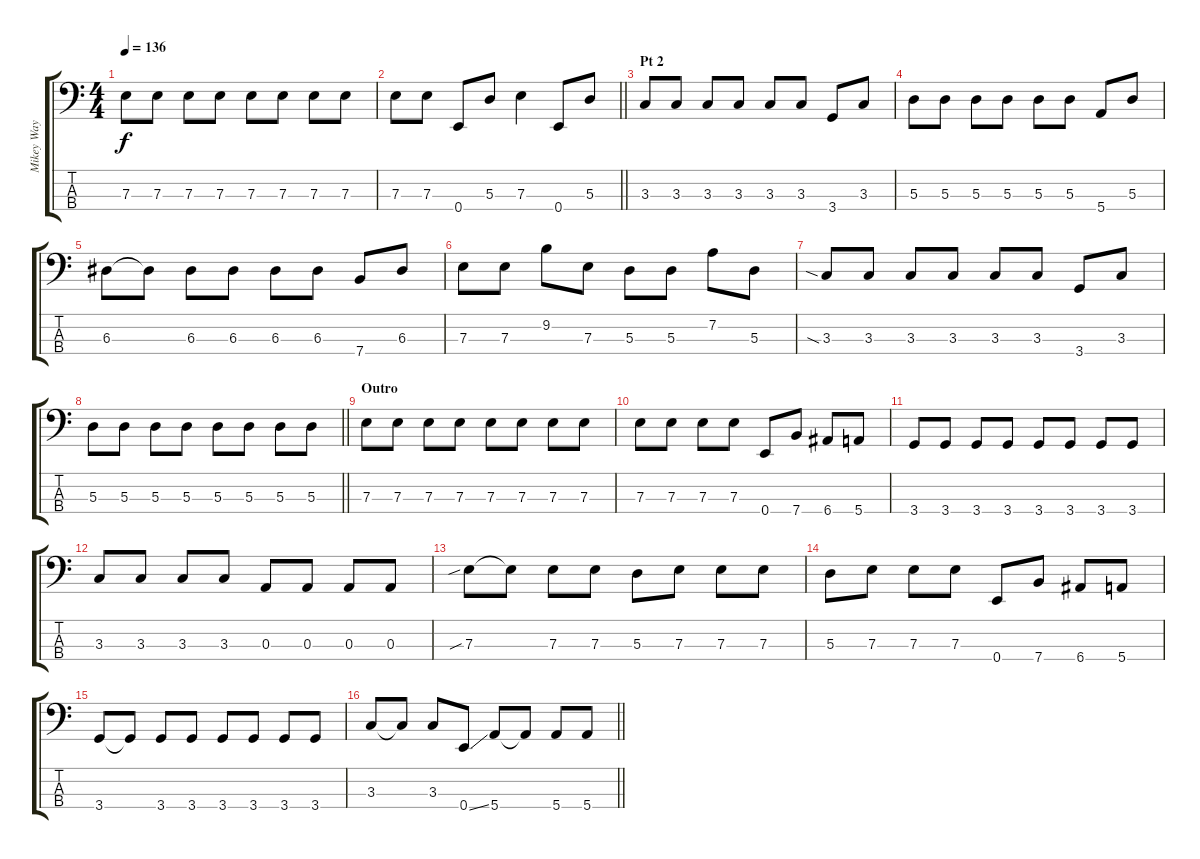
\track ("Mikey Way [Bass]" "Mikey Way ") {instrument electricbassfinger}
\staff {score tabs}
\tuning (G2 D2 A1 E1) {hide}
\ts (4 4)
\tempo 136
\clef f4
\ks c
7.3.8{dy f} 7.3.8 7.3.8 7.3.8 7.3.8 7.3.8 7.3.8 7.3.8 |
\barLineRight lightlight
7.3.8 7.3.8 0.4.8 5.3.8 7.3.4 0.4.8 5.3.8 |
\section ("" "Pt 2")
3.3.8 3.3.8 3.3.8 3.3.8 3.3.8 3.3.8 3.4.8 3.3.8 |
5.3.8 5.3.8 5.3.8 5.3.8 5.3.8 5.3.8 5.4.8 5.3.8 |
6.3.8 6.3{t}.8 6.3.8 6.3.8 6.3.8 6.3.8 7.4.8 6.3.8 |
7.3.8 7.3.8 9.2.8 7.3.8 5.3.8 5.3.8 7.2.8 5.3.8 |
3.3{sia}.8 3.3.8 3.3.8 3.3.8 3.3.8 3.3.8 3.4.8 3.3.8 |
\barLineRight lightlight
5.3.8 5.3.8 5.3.8 5.3.8 5.3.8 5.3.8 5.3.8 5.3.8 |
\section ("" "Outro")
7.3.8 7.3.8 7.3.8 7.3.8 7.3.8 7.3.8 7.3.8 7.3.8 |
7.3.8 7.3.8 7.3.8 7.3.8 0.4.8 7.4.8 6.4.8 5.4.8 |
3.4.8 3.4.8 3.4.8 3.4.8 3.4.8 3.4.8 3.4.8 3.4.8 |
3.3.8 3.3.8 3.3.8 3.3.8 0.3.8 0.3.8 0.3.8 0.3.8 |
7.3{sib}.8 7.3{t}.8 7.3.8 7.3.8 5.3.8 7.3.8 7.3.8 7.3.8 |
5.3.8 7.3.8 7.3.8 7.3.8 0.4.8 7.4.8 6.4.8 5.4.8 |
3.4.8 3.4{t}.8 3.4.8 3.4.8 3.4.8 3.4.8 3.4.8 3.4.8 |
\barLineRight lightlight
3.3.8 3.3{t}.8 3.3.8 0.4{ss}.8 5.4.8 5.4{t}.8 5.4.8 5.4.8
